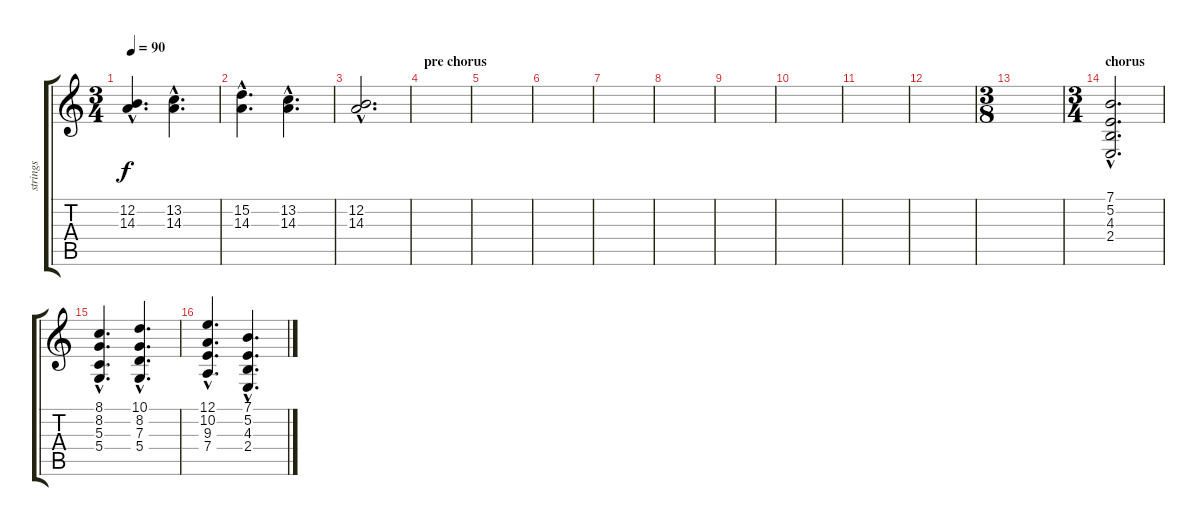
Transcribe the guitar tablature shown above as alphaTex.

\track ("strings" "strings") {instrument stringensemble1}
\staff {score tabs}
\tuning (E4 B3 G3 D3 A2 E2) {hide}
\ts (3 4)
\tempo 90
\clef g2
\ks c
(12.2{hac} 14.3{hac}).4{d dy f} (13.2{hac} 14.3{hac}).4{d} |
(15.2{hac} 14.3{hac}).4{d} (13.2{hac} 14.3{hac}).4{d} |
(12.2{hac} 14.3{hac}).2{d} |
\section ("" "pre chorus")
|
|
|
|
|
|
|
|
|
\ts (3 8)
|
\ts (3 4)
\section ("" "chorus")
(7.1{hac} 5.2{hac} 4.3{hac} 2.4{hac}).2{d volume 11} |
(8.1{hac} 8.2{hac} 5.3{hac} 5.4{hac}).4{d} (10.1{hac} 8.2{hac} 7.3{hac} 5.4{hac}).4{d} |
(12.1{hac} 10.2{hac} 9.3{hac} 7.4{hac}).4{d} (7.1{hac} 5.2{hac} 4.3{hac} 2.4{hac}).4{d}
